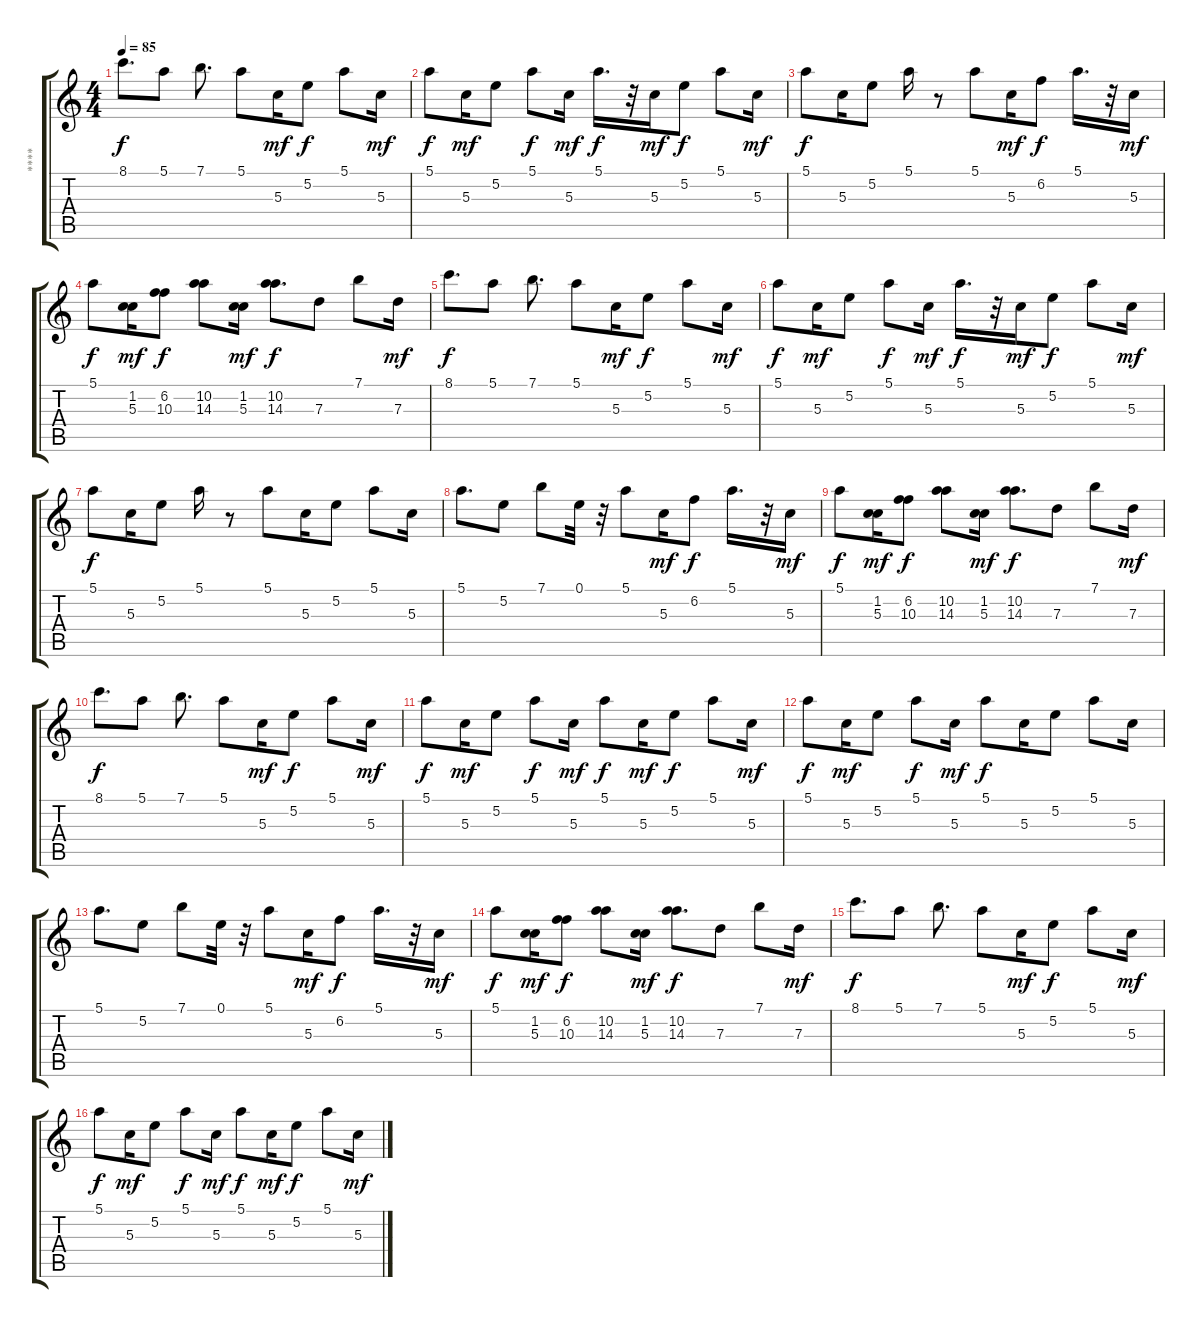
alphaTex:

\track ("**** " "**** ") {instrument acousticguitarsteel}
\staff {score tabs}
\tuning (E4 B3 G3 D3 A2 E2) {hide}
\ts (4 4)
\tempo 85
\clef g2
\ks c
8.1.8{d dy f} 5.1.8 7.1.8{d} 5.1.8 5.3.16{dy mf} 5.2.8{dy f} 5.1.8 5.3.16{dy mf} |
5.1.8{dy f} 5.3.16{dy mf} 5.2.8 5.1.8{dy f} 5.3.16{dy mf} 5.1.16{d dy f} r.32 5.3.16{dy mf} 5.2.8{dy f} 5.1.8 5.3.16{dy mf} |
5.1.8{dy f} 5.3.16 5.2.8 5.1.16 r.8 5.1.8 5.3.16{dy mf} 6.2.8{dy f} 5.1.16{d} r.32 5.3.16{dy mf} |
5.1.8{dy f} (1.2 5.3).16{dy mf} (6.2 10.3).8{dy f} (10.2 14.3).8 (1.2 5.3).16{dy mf} (10.2 14.3).8{d dy f} 7.3.8 7.1.8 7.3.16{dy mf} |
8.1.8{d dy f} 5.1.8 7.1.8{d} 5.1.8 5.3.16{dy mf} 5.2.8{dy f} 5.1.8 5.3.16{dy mf} |
5.1.8{dy f} 5.3.16{dy mf} 5.2.8 5.1.8{dy f} 5.3.16{dy mf} 5.1.16{d dy f} r.32 5.3.16{dy mf} 5.2.8{dy f} 5.1.8 5.3.16{dy mf} |
5.1.8{dy f} 5.3.16 5.2.8 5.1.16 r.8 5.1.8 5.3.16 5.2.8 5.1.8 5.3.16 |
5.1.8{d} 5.2.8 7.1.8 0.1.32 r.32 5.1.8 5.3.16{dy mf} 6.2.8{dy f} 5.1.16{d} r.32 5.3.16{dy mf} |
5.1.8{dy f} (1.2 5.3).16{dy mf} (6.2 10.3).8{dy f} (10.2 14.3).8 (1.2 5.3).16{dy mf} (10.2 14.3).8{d dy f} 7.3.8 7.1.8 7.3.16{dy mf} |
8.1.8{d dy f} 5.1.8 7.1.8{d} 5.1.8 5.3.16{dy mf} 5.2.8{dy f} 5.1.8 5.3.16{dy mf} |
5.1.8{dy f} 5.3.16{dy mf} 5.2.8 5.1.8{dy f} 5.3.16{dy mf} 5.1.8{dy f} 5.3.16{dy mf} 5.2.8{dy f} 5.1.8 5.3.16{dy mf} |
5.1.8{dy f} 5.3.16{dy mf} 5.2.8 5.1.8{dy f} 5.3.16{dy mf} 5.1.8{dy f} 5.3.16 5.2.8 5.1.8 5.3.16 |
5.1.8{d} 5.2.8 7.1.8 0.1.32 r.32 5.1.8 5.3.16{dy mf} 6.2.8{dy f} 5.1.16{d} r.32 5.3.16{dy mf} |
5.1.8{dy f} (1.2 5.3).16{dy mf} (6.2 10.3).8{dy f} (10.2 14.3).8 (1.2 5.3).16{dy mf} (10.2 14.3).8{d dy f} 7.3.8 7.1.8 7.3.16{dy mf} |
8.1.8{d dy f} 5.1.8 7.1.8{d} 5.1.8 5.3.16{dy mf} 5.2.8{dy f} 5.1.8 5.3.16{dy mf} |
5.1.8{dy f} 5.3.16{dy mf} 5.2.8 5.1.8{dy f} 5.3.16{dy mf} 5.1.8{dy f} 5.3.16{dy mf} 5.2.8{dy f} 5.1.8 5.3.16{dy mf}
